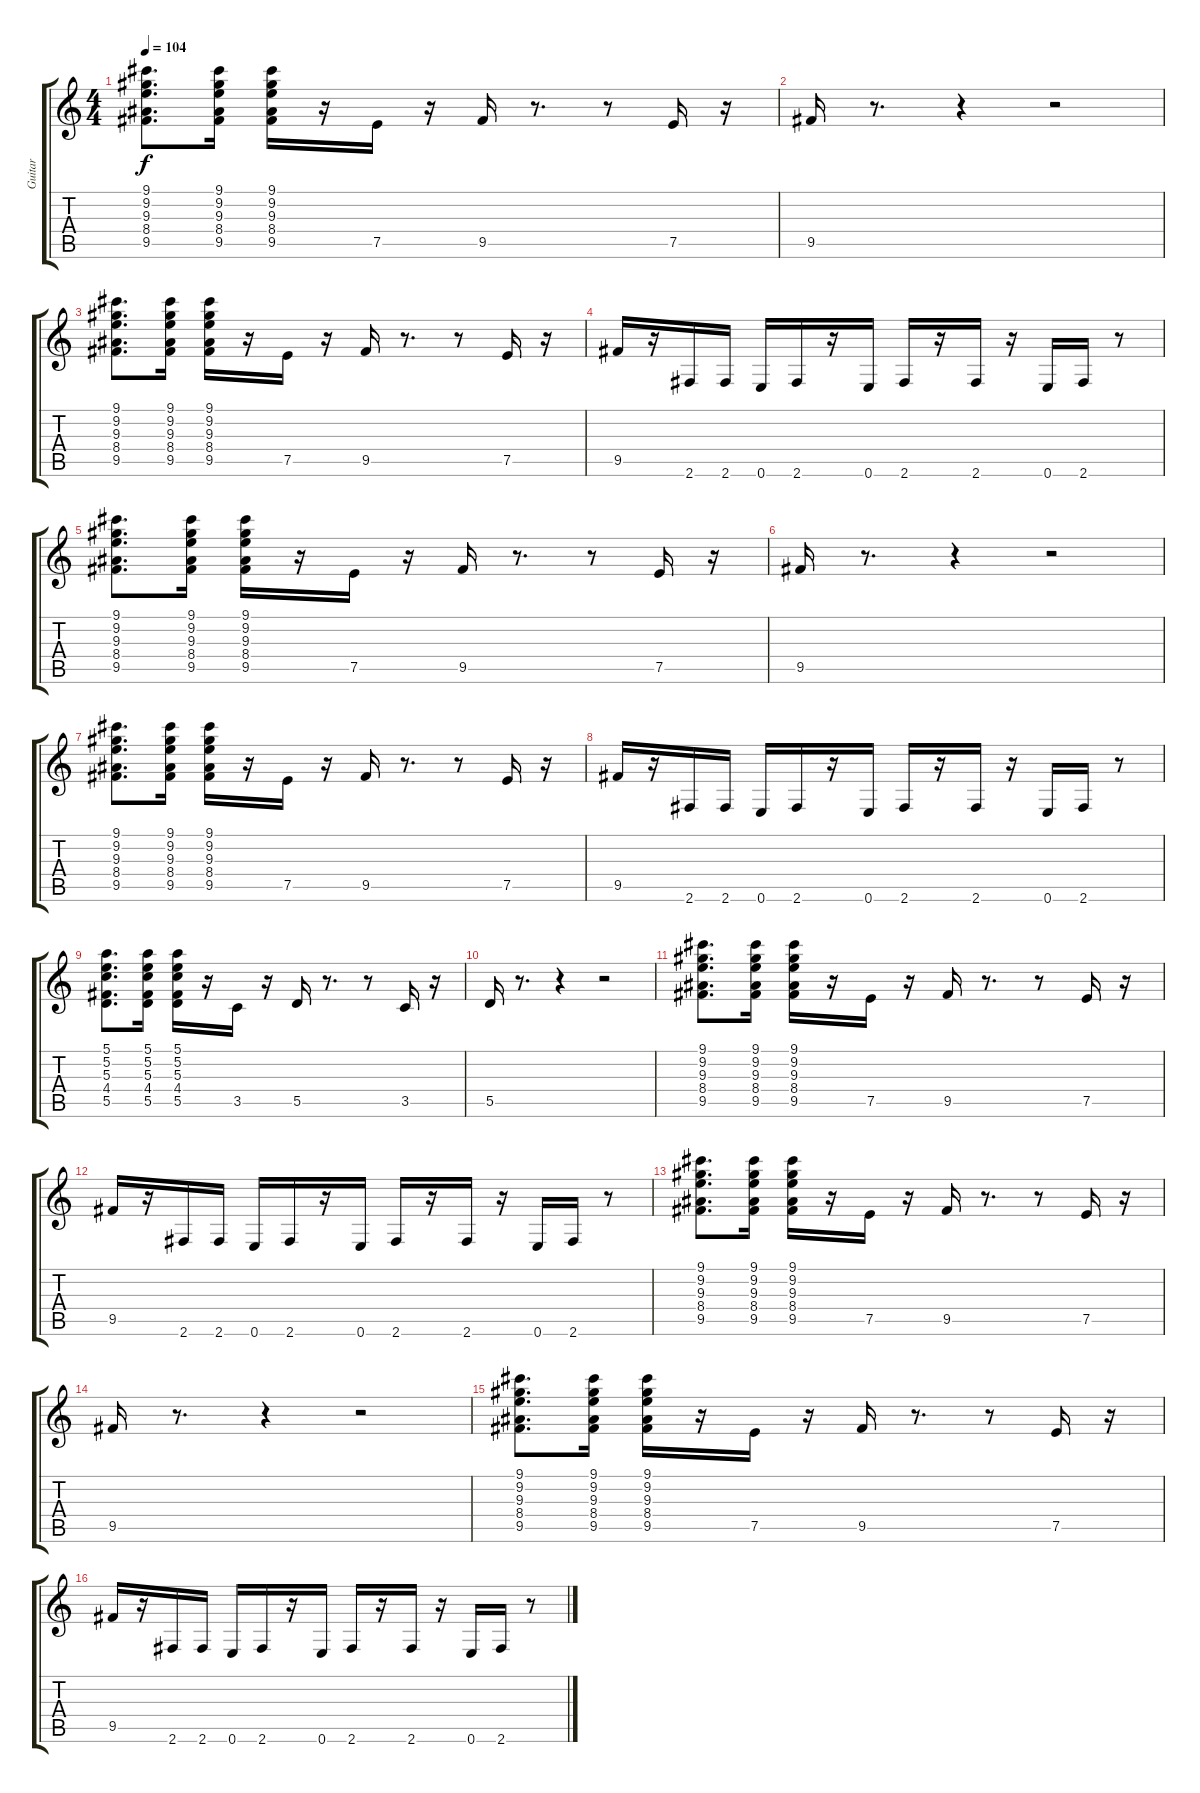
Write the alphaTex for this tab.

\track ("Guitar" "Guitar") {instrument distortionguitar}
\staff {score tabs}
\tuning (E4 B3 G3 D3 A2 E2) {hide}
\ts (4 4)
\tempo 104
\clef g2
\ks c
(9.1 9.2 9.3 8.4 9.5).8{d dy f instrument distortionguitar} (9.1 9.2 9.3 8.4 9.5).16 (9.1 9.2 9.3 8.4 9.5).16 r.16 7.5.16 r.16 9.5.16 r.8{d} r.8 7.5.16 r.16 |
9.5.16 r.8{d} r.4 r.2 |
(9.1 9.2 9.3 8.4 9.5).8{d} (9.1 9.2 9.3 8.4 9.5).16 (9.1 9.2 9.3 8.4 9.5).16 r.16 7.5.16 r.16 9.5.16 r.8{d} r.8 7.5.16 r.16 |
9.5.16 r.16 2.6.16 2.6.16 0.6.16 2.6.16 r.16 0.6.16 2.6.16 r.16 2.6.16 r.16 0.6.16 2.6.16 r.8 |
(9.1 9.2 9.3 8.4 9.5).8{d} (9.1 9.2 9.3 8.4 9.5).16 (9.1 9.2 9.3 8.4 9.5).16 r.16 7.5.16 r.16 9.5.16 r.8{d} r.8 7.5.16 r.16 |
9.5.16 r.8{d} r.4 r.2 |
(9.1 9.2 9.3 8.4 9.5).8{d} (9.1 9.2 9.3 8.4 9.5).16 (9.1 9.2 9.3 8.4 9.5).16 r.16 7.5.16 r.16 9.5.16 r.8{d} r.8 7.5.16 r.16 |
9.5.16 r.16 2.6.16 2.6.16 0.6.16 2.6.16 r.16 0.6.16 2.6.16 r.16 2.6.16 r.16 0.6.16 2.6.16 r.8 |
(5.1 5.2 5.3 4.4 5.5).8{d} (5.1 5.2 5.3 4.4 5.5).16 (5.1 5.2 5.3 4.4 5.5).16 r.16 3.5.16 r.16 5.5.16 r.8{d} r.8 3.5.16 r.16 |
5.5.16 r.8{d} r.4 r.2 |
(9.1 9.2 9.3 8.4 9.5).8{d} (9.1 9.2 9.3 8.4 9.5).16 (9.1 9.2 9.3 8.4 9.5).16 r.16 7.5.16 r.16 9.5.16 r.8{d} r.8 7.5.16 r.16 |
9.5.16 r.16 2.6.16 2.6.16 0.6.16 2.6.16 r.16 0.6.16 2.6.16 r.16 2.6.16 r.16 0.6.16 2.6.16 r.8 |
(9.1 9.2 9.3 8.4 9.5).8{d} (9.1 9.2 9.3 8.4 9.5).16 (9.1 9.2 9.3 8.4 9.5).16 r.16 7.5.16 r.16 9.5.16 r.8{d} r.8 7.5.16 r.16 |
9.5.16 r.8{d} r.4 r.2 |
(9.1 9.2 9.3 8.4 9.5).8{d} (9.1 9.2 9.3 8.4 9.5).16 (9.1 9.2 9.3 8.4 9.5).16 r.16 7.5.16 r.16 9.5.16 r.8{d} r.8 7.5.16 r.16 |
9.5.16 r.16 2.6.16 2.6.16 0.6.16 2.6.16 r.16 0.6.16 2.6.16 r.16 2.6.16 r.16 0.6.16 2.6.16 r.8
